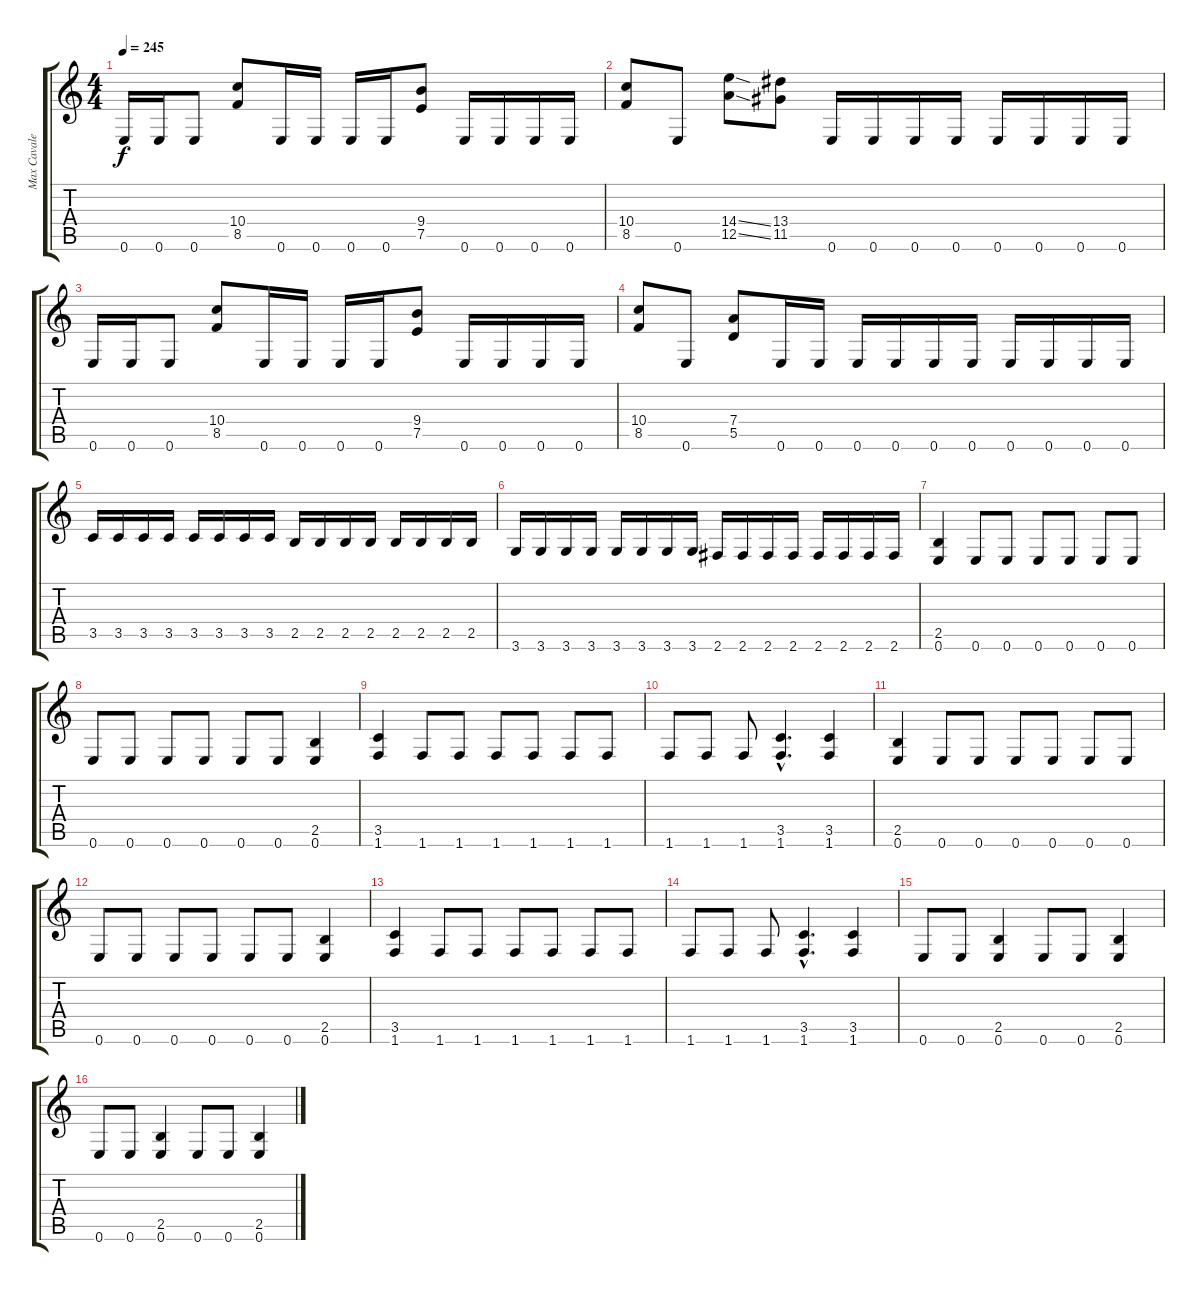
\track ("Max Cavalera" "Max Cavale") {instrument distortionguitar}
\staff {score tabs}
\tuning (E4 B3 G3 D3 A2 E2) {hide}
\ts (4 4)
\tempo 245
\clef g2
\ks c
0.6.16{dy f} 0.6.16 0.6.8 (10.4 8.5).8 0.6.16 0.6.16 0.6.16 0.6.16 (9.4 7.5).8 0.6.16 0.6.16 0.6.16 0.6.16 |
(10.4 8.5).8 0.6.8 (14.4{ss} 12.5{ss}).8 (13.4 11.5).8 0.6.16 0.6.16 0.6.16 0.6.16 0.6.16 0.6.16 0.6.16 0.6.16 |
0.6.16 0.6.16 0.6.8 (10.4 8.5).8 0.6.16 0.6.16 0.6.16 0.6.16 (9.4 7.5).8 0.6.16 0.6.16 0.6.16 0.6.16 |
(10.4 8.5).8 0.6.8 (7.4 5.5).8 0.6.16 0.6.16 0.6.16 0.6.16 0.6.16 0.6.16 0.6.16 0.6.16 0.6.16 0.6.16 |
3.5.16 3.5.16 3.5.16 3.5.16 3.5.16 3.5.16 3.5.16 3.5.16 2.5.16 2.5.16 2.5.16 2.5.16 2.5.16 2.5.16 2.5.16 2.5.16 |
3.6.16 3.6.16 3.6.16 3.6.16 3.6.16 3.6.16 3.6.16 3.6.16 2.6.16 2.6.16 2.6.16 2.6.16 2.6.16 2.6.16 2.6.16 2.6.16 |
(2.5 0.6).4 0.6.8 0.6.8 0.6.8 0.6.8 0.6.8 0.6.8 |
0.6.8 0.6.8 0.6.8 0.6.8 0.6.8 0.6.8 (2.5 0.6).4 |
(3.5 1.6).4 1.6.8 1.6.8 1.6.8 1.6.8 1.6.8 1.6.8 |
1.6.8 1.6.8 1.6.8 (3.5{hac} 1.6{hac}).4{d} (3.5 1.6).4 |
(2.5 0.6).4 0.6.8 0.6.8 0.6.8 0.6.8 0.6.8 0.6.8 |
0.6.8 0.6.8 0.6.8 0.6.8 0.6.8 0.6.8 (2.5 0.6).4 |
(3.5 1.6).4 1.6.8 1.6.8 1.6.8 1.6.8 1.6.8 1.6.8 |
1.6.8 1.6.8 1.6.8 (3.5{hac} 1.6{hac}).4{d} (3.5 1.6).4 |
0.6.8 0.6.8 (2.5 0.6).4 0.6.8 0.6.8 (2.5 0.6).4 |
0.6.8 0.6.8 (2.5 0.6).4 0.6.8 0.6.8 (2.5 0.6).4
